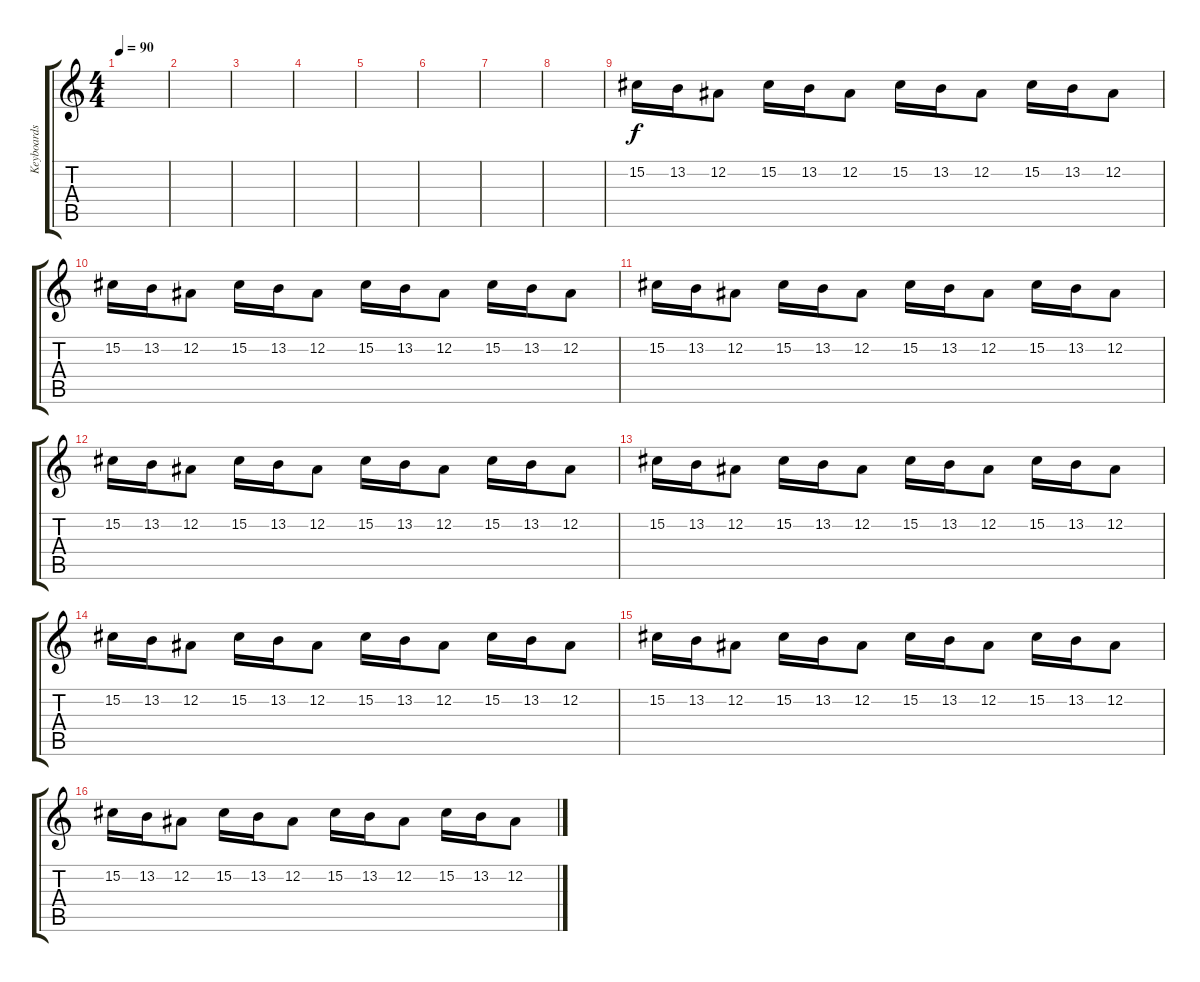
\track ("Keyboards" "Keyboards") {instrument synthvoice}
\staff {score tabs}
\tuning (Eb4 Bb3 Gb3 Db3 Ab2 Db2) {hide}
\ts (4 4)
\tempo 90
\clef g2
\ks c
|
|
|
|
|
|
|
|
15.2.16 13.2.16 12.2.8 15.2.16 13.2.16 12.2.8 15.2.16 13.2.16 12.2.8 15.2.16 13.2.16 12.2.8 |
15.2.16 13.2.16 12.2.8 15.2.16 13.2.16 12.2.8 15.2.16 13.2.16 12.2.8 15.2.16 13.2.16 12.2.8 |
15.2.16 13.2.16 12.2.8 15.2.16 13.2.16 12.2.8 15.2.16 13.2.16 12.2.8 15.2.16 13.2.16 12.2.8 |
15.2.16 13.2.16 12.2.8 15.2.16 13.2.16 12.2.8 15.2.16 13.2.16 12.2.8 15.2.16 13.2.16 12.2.8 |
15.2.16 13.2.16 12.2.8 15.2.16 13.2.16 12.2.8 15.2.16 13.2.16 12.2.8 15.2.16 13.2.16 12.2.8 |
15.2.16 13.2.16 12.2.8 15.2.16 13.2.16 12.2.8 15.2.16 13.2.16 12.2.8 15.2.16 13.2.16 12.2.8 |
15.2.16 13.2.16 12.2.8 15.2.16 13.2.16 12.2.8 15.2.16 13.2.16 12.2.8 15.2.16 13.2.16 12.2.8 |
15.2.16 13.2.16 12.2.8 15.2.16 13.2.16 12.2.8 15.2.16 13.2.16 12.2.8 15.2.16 13.2.16 12.2.8
